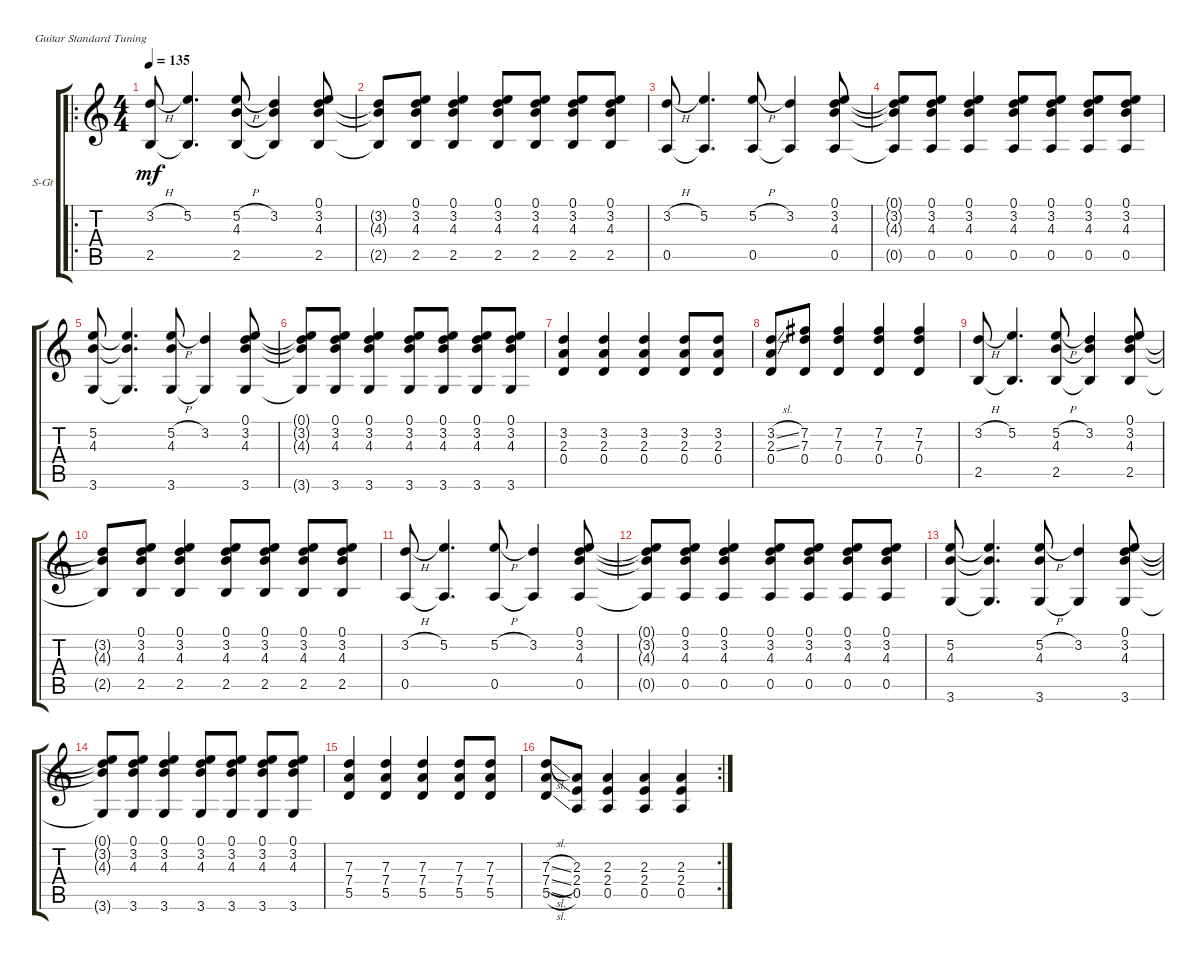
\defaultSystemsLayout 4
\bracketExtendMode groupsimilarinstruments
\firstSystemTrackNameOrientation horizontal
\otherSystemsTrackNameOrientation horizontal
\track ("Steel Guitar" "S-Gt") {instrument acousticguitarsteel}
\staff {score tabs}
\tuning (E4 B3 G3 D3 A2 E2)
\ro
\ts (4 4)
\tempo 135
\clef g2
\ks c
(3.2{h} 2.5).8{dy mf} (2.5{t} 5.2).4{d} (2.5 5.2{h} 4.3).8 (3.2 2.5{t} 4.3{t}).4 (3.2 4.3 2.5 0.1).8 |
(3.2{t} 4.3{t} 2.5{t}).8 (3.2 4.3 2.5 0.1).8 (3.2 4.3 2.5 0.1).4 (3.2 4.3 2.5 0.1).8 (3.2 4.3 2.5 0.1).8 (3.2 4.3 2.5 0.1).8 (3.2 4.3 2.5 0.1).8 |
(0.5 3.2{h}).8 (5.2 0.5{t}).4{d} (0.5 5.2{h}).8 (0.5{t} 3.2).4 (0.5 3.2 4.3 0.1).8 |
(4.3{t} 3.2{t} 0.5{t} 0.1{t}).8 (4.3 0.5 3.2 0.1).8 (0.5 3.2 4.3 0.1).4 (0.5 3.2 4.3 0.1).8 (0.5 3.2 4.3 0.1).8 (0.5 3.2 4.3 0.1).8 (0.5 3.2 4.3 0.1).8 |
(4.3 3.6 5.2).8 (3.6{t} 5.2{t} 4.3{t}).4{d} (3.6 5.2{h} 4.3).8 (3.2 3.6{t}).4 (3.2 4.3 3.6 0.1).8 |
(3.6{t} 3.2{t} 4.3{t} 0.1{t}).8 (3.6 3.2 4.3 0.1).8 (3.6 3.2 4.3 0.1).4 (3.6 3.2 4.3 0.1).8 (3.6 3.2 4.3 0.1).8 (3.6 3.2 4.3 0.1).8 (3.6 3.2 4.3 0.1).8 |
(0.4 2.3 3.2).4 (0.4 2.3 3.2).4 (0.4 2.3 3.2).4 (0.4 2.3 3.2).8 (0.4 2.3 3.2).8 |
(0.4 2.3{sl} 3.2{sl}).8 (0.4 7.3 7.2).8 (0.4 7.3 7.2).4 (0.4 7.3 7.2).4 (0.4 7.3 7.2).4 |
(3.2{h} 2.5).8 (2.5{t} 5.2).4{d} (2.5 5.2{h} 4.3).8 (3.2 2.5{t} 4.3{t}).4 (3.2 4.3 2.5 0.1).8 |
(3.2{t} 4.3{t} 2.5{t}).8 (3.2 4.3 2.5 0.1).8 (3.2 4.3 2.5 0.1).4 (3.2 4.3 2.5 0.1).8 (3.2 4.3 2.5 0.1).8 (3.2 4.3 2.5 0.1).8 (3.2 4.3 2.5 0.1).8 |
(0.5 3.2{h}).8 (5.2 0.5{t}).4{d} (0.5 5.2{h}).8 (0.5{t} 3.2).4 (0.5 3.2 4.3 0.1).8 |
(4.3{t} 3.2{t} 0.5{t} 0.1{t}).8 (4.3 0.5 3.2 0.1).8 (0.5 3.2 4.3 0.1).4 (0.5 3.2 4.3 0.1).8 (0.5 3.2 4.3 0.1).8 (0.5 3.2 4.3 0.1).8 (0.5 3.2 4.3 0.1).8 |
(4.3 3.6 5.2).8 (3.6{t} 5.2{t} 4.3{t}).4{d} (3.6 5.2{h} 4.3).8 (3.2 3.6{t}).4 (3.2 4.3 3.6 0.1).8 |
(3.6{t} 3.2{t} 4.3{t} 0.1{t}).8 (3.6 3.2 4.3 0.1).8 (3.6 3.2 4.3 0.1).4 (3.6 3.2 4.3 0.1).8 (3.6 3.2 4.3 0.1).8 (3.6 3.2 4.3 0.1).8 (3.6 3.2 4.3 0.1).8 |
(7.4 5.5 7.3).4 (7.4 5.5 7.3).4 (7.4 5.5 7.3).4 (7.4 5.5 7.3).8 (7.4 5.5 7.3).8 |
\rc 2
(7.4{sl} 5.5{sl} 7.3{sl}).8 (0.5 2.4 2.3).8 (0.5 2.4 2.3).4 (0.5 2.4 2.3).4 (0.5 2.4 2.3).4
